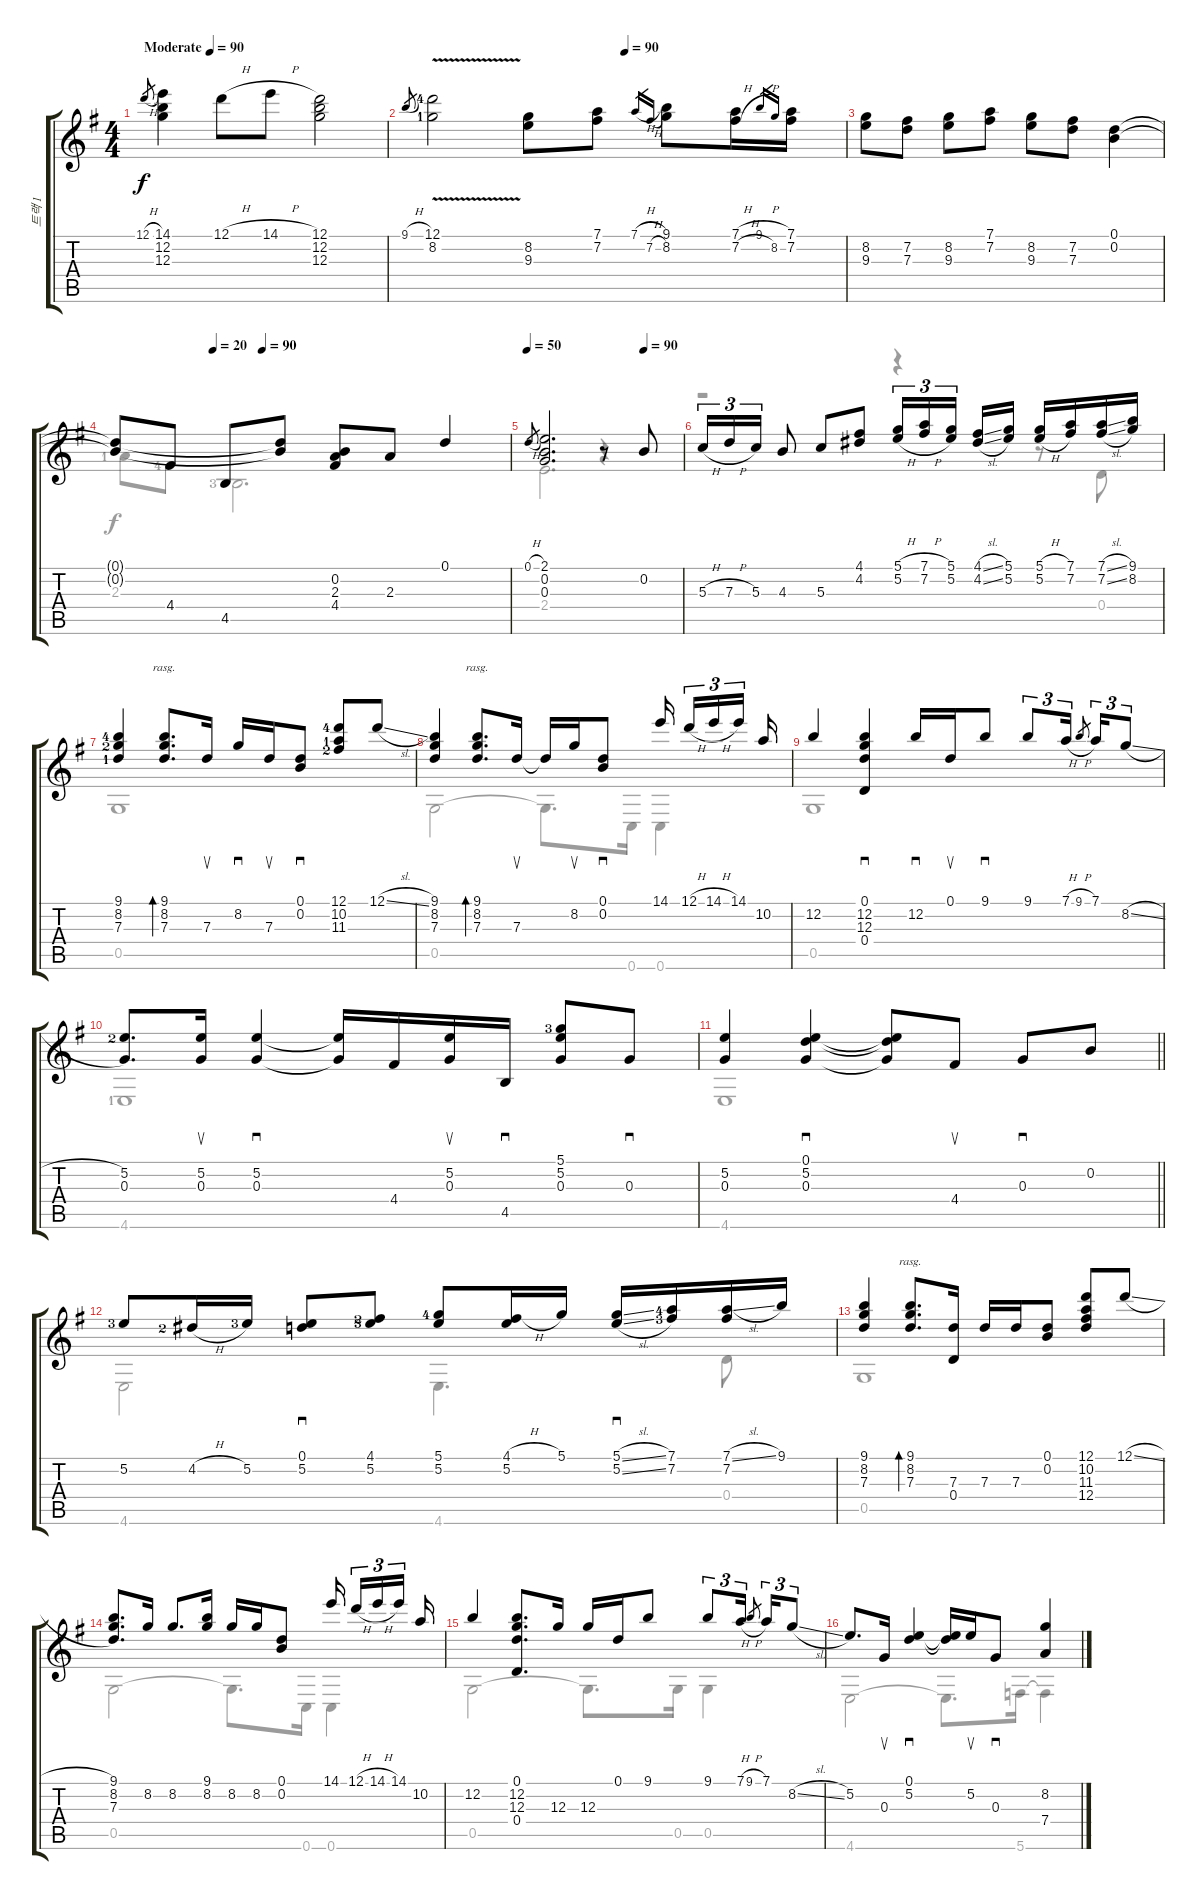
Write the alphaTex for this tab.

\track ("트랙 1" "트랙 1") {instrument acousticguitarsteel}
\staff {score tabs}
\tuning (D4 B3 G3 D3 G2 C2) {hide}
\voice
\ts (4 4)
\tempo (90 "Moderate")
\tempo 50
\tempo (90 "Moderate")
\clef g2
\ks g
12.1{h}.8{gr dy f instrument acousticguitarsteel} (14.1 12.2 12.3).4 12.1{h}.8 14.1{h}.8 (12.1 12.2 12.3).2 |
\tempo (90 0.5)
9.1{h}.8{gr} (12.1{v lf 5} 8.2{lf 2}).2 (8.2 9.3).8 (7.1 7.2).8 7.1{h}.16{gr} 7.2{h}.16{gr} (9.1 8.2).8 (7.1{h} 7.2{h}).16 9.1{h}.16{gr} 8.2.16{gr} (7.1 7.2).16 |
(8.2 9.3).8 (7.2 7.3).8 (8.2 9.3).8 (7.1 7.2).8 (8.2 9.3).8 (7.2 7.3).8 (0.1 0.2).4 |
\tempo (20 0.25)
\tempo (90 0.375)
(0.1{t} 0.2{t}).8 4.4.8 4.5.8 (0.1{t} 0.2{t}).8 (0.2 2.3 4.4).8 2.3.8 0.1.4 |
\tempo 50
\tempo (90 0.75)
0.1{h}.8{gr} (2.1 0.2 0.3).2{d} r.8 0.2.8 |
5.3{h}.16{tu (3 2)} 7.3{h}.16{tu (3 2)} 5.3.16{tu (3 2)} 4.3.8 5.3.8 (4.1 4.2).8 (5.1{h} 5.2{h}).16{tu (3 2)} (7.1{h} 7.2{h}).16{tu (3 2)} (5.1 5.2).16{tu (3 2) beam splitsecondary} (4.1{sl} 4.2{sl}).16 (5.1 5.2).16 (5.1{h} 5.2{h}).16 (7.1 7.2).16 (7.1{sl} 7.2{sl}).16 (9.1 8.2).16 |
(9.1{lf 5} 8.2{lf 3} 7.3{lf 2}).4 (9.1 8.2 7.3).8{d bd 240 rasg ii} 7.3.16{su} 8.2.16{sd} 7.3.16{su} (0.1 0.2).8{sd} (12.1{lf 5} 10.2{lf 2} 11.3{lf 3}).8 12.1{sl}.8 |
(9.1 8.2 7.3).4 (9.1 8.2 7.3).8{d bd 240 rasg ii} 7.3.16{su} 7.3{t}.16 8.2.16{su} (0.1 0.2).8{sd} 14.1.16{beam splitsecondary} 12.1{h}.16{tu (3 2)} 14.1{h}.16{tu (3 2)} 14.1.16{tu (3 2) beam splitsecondary} 10.2.16 |
12.2.4 (0.1 12.2 12.3 0.4).4{sd} 12.2.16{sd} 0.1.16{su} 9.1.8{sd} 9.1.8{tu (3 2)} 7.1{h}.16{tu (3 2)} 9.1{h}.8{gr beam splitsecondary} 7.1.16{tu (3 2)} 8.2{sl}.8{tu (3 2)} |
(5.2{lf 3} 0.3).8{d} (5.2 0.3).16{su} (5.2 0.3).4{sd} (5.2{t} 0.3{t}).16 4.4.16 (5.2 0.3).16{su} 4.5.16{sd} (5.1{lf 4} 5.2 0.3).8 0.3.8{sd} |
\barLineRight lightlight
(5.2 0.3).4 (0.1 5.2 0.3).4{sd} (0.1{t} 5.2{t} 0.3{t}).8 4.4.8{su} 0.3.8{sd} 0.2.8 |
5.2{lf 4}.8 4.2{h lf 3}.16 5.2{lf 4}.16 (0.1 5.2).8{sd} (4.1{lf 3} 5.2{lf 4}).8 (5.1{lf 5} 5.2).8 (4.1{h} 5.2).16 5.1.16 (5.1{sl} 5.2{sl}).16{sd} (7.1{lf 5} 7.2{lf 4}).16 (7.1{sl} 7.2).16 9.1.16 |
(9.1 8.2 7.3).4 (9.1 8.2 7.3).8{d bd 240 rasg ii} (7.3 0.4).16 7.3.16 7.3.16 (0.1 0.2).8 (12.1 10.2 11.3 12.4).8 12.1{sl}.8 |
(9.1 8.2 7.3).8{d} 8.2.16 8.2.8{d} (9.1 8.2).16 8.2.16 8.2.16 (0.1 0.2).8 14.1.16{beam splitsecondary} 12.1{h}.16{tu (3 2)} 14.1{h}.16{tu (3 2)} 14.1.16{tu (3 2) beam splitsecondary} 10.2.16 |
12.2.4 (0.1 12.2 12.3 0.4).8{d} 12.3.16 12.3.16 0.1.16 9.1.8 9.1.8{tu (3 2)} 7.1{h}.16{tu (3 2)} 9.1{h}.8{gr beam splitsecondary} 7.1.16{tu (3 2)} 8.2{sl}.8{tu (3 2)} |
5.2.8{d} 0.3.16{su} (0.1 5.2).4{sd} (0.1{t} 5.2{t}).16 5.2.16{su} 0.3.8{sd} (8.2{sl} 7.4).4
\voice
\clef g2
\ottava regular
\simile none
\ks g
|
|
|
2.3{lf 2}.8 4.4{lf 5}.8 4.5{lf 4}.2{d} |
2.4.2{d} r.4 |
r.2 r.4 r.8 0.4.8 |
0.5.1 |
0.5.2 0.5{t}.8{d} 0.6.16 0.6.4 |
0.5.1 |
4.6{lf 2}.1 |
\barLineRight lightlight
4.6.1 |
4.6.2 4.6.4{d} 0.4.8 |
0.5.1 |
0.5.2 0.5{t}.8{d} 0.6.16 0.6.4 |
0.5.2 0.5{t}.8{d} 0.5.16 0.5.4 |
4.6.2 4.6{t}.8{d} 5.6.16 5.6{t}.4
